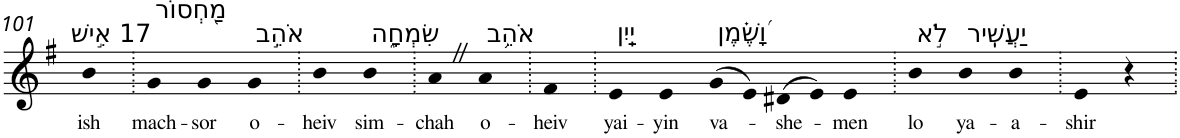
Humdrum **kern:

**kern	**text
*part1	*part1
*staff1	*staff1
*I"Piano	*
*I'Pno	*
!!LO:PB:g=z
*clefG2	*
*k[f#]	*
*G:	*
=101	=101
!LO:TX:a:t=17 אִ֣ישׁ	!
!	!LO:LY:b
4b	ish
=102.	=102.
!LO:TX:a:t=מַ֭חְסוֹר	!
!	!LO:LY:b
4g	mach-
!	!LO:LY:b
4g	-sor
!LO:TX:a:t=אֹהֵ֣ב	!
!	!LO:LY:b
4g	o-
=103.	=103.
!	!LO:LY:b
4b	-heiv
!LO:TX:a:t=שִׂמְחָ֑ה	!
!	!LO:LY:b
4b	sim-
=104.	=104.
!	!LO:LY:b
4aZ	-chah
!LO:TX:a:t=אֹהֵ֥ב	!
!	!LO:LY:b
4a	o-
=105.	=105.
!	!LO:LY:b
4f#	-heiv
=106.	=106.
!LO:TX:a:t=יַֽיִן	!
!	!LO:LY:b
4e	yai-
!	!LO:LY:b
4e	-yin
!LO:TX:a:t=וָ֝שֶׁ֗מֶן	!
!	!LO:LY:b
(>8g	va-
8e)	.
!	!LO:LY:b
(>8d#X	-she-
8e)	.
!	!LO:LY:b
4e	-men
=107.	=107.
!LO:TX:a:t=לֹ֣א	!
!	!LO:LY:b
4b	lo
!LO:TX:a:t=יַעֲשִֽׁיר	!
!	!LO:LY:b
4b	ya-
!	!LO:LY:b
4b	-a-
=108.	=108.
!	!LO:LY:b
4e	-shir
4r	.
=.	=.
*-	*-
